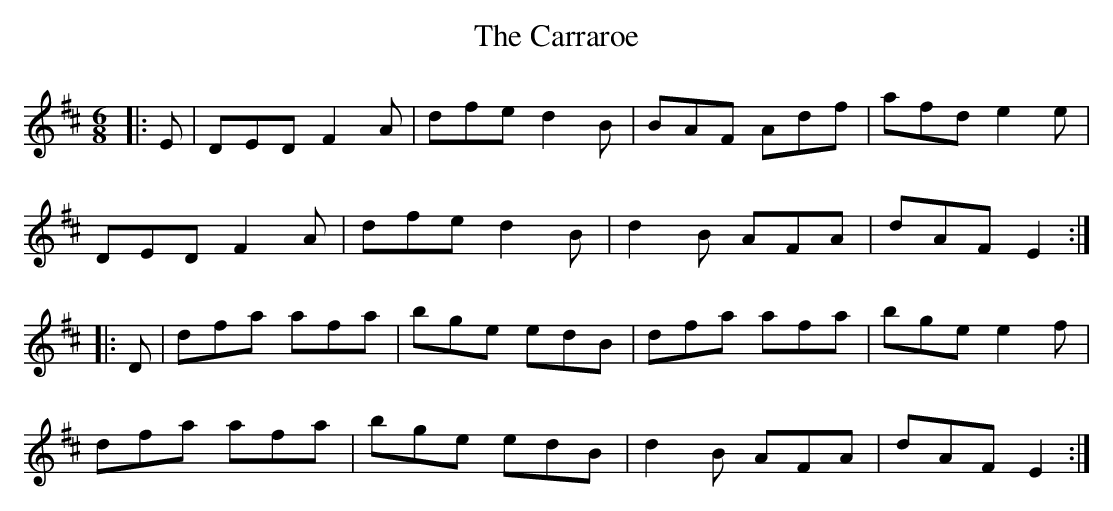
X:1
T:Carraroe, The
M:6/8
L:1/8
K:D
|:E|DED F2A|dfe d2B|BAF Adf|afd e2e|
DED F2A|dfe d2B|d2B AFA|dAF E2:|
|:D|dfa afa|bge edB|dfa afa|bge e2f|
dfa afa|bge edB|d2B AFA|dAF E2:|
